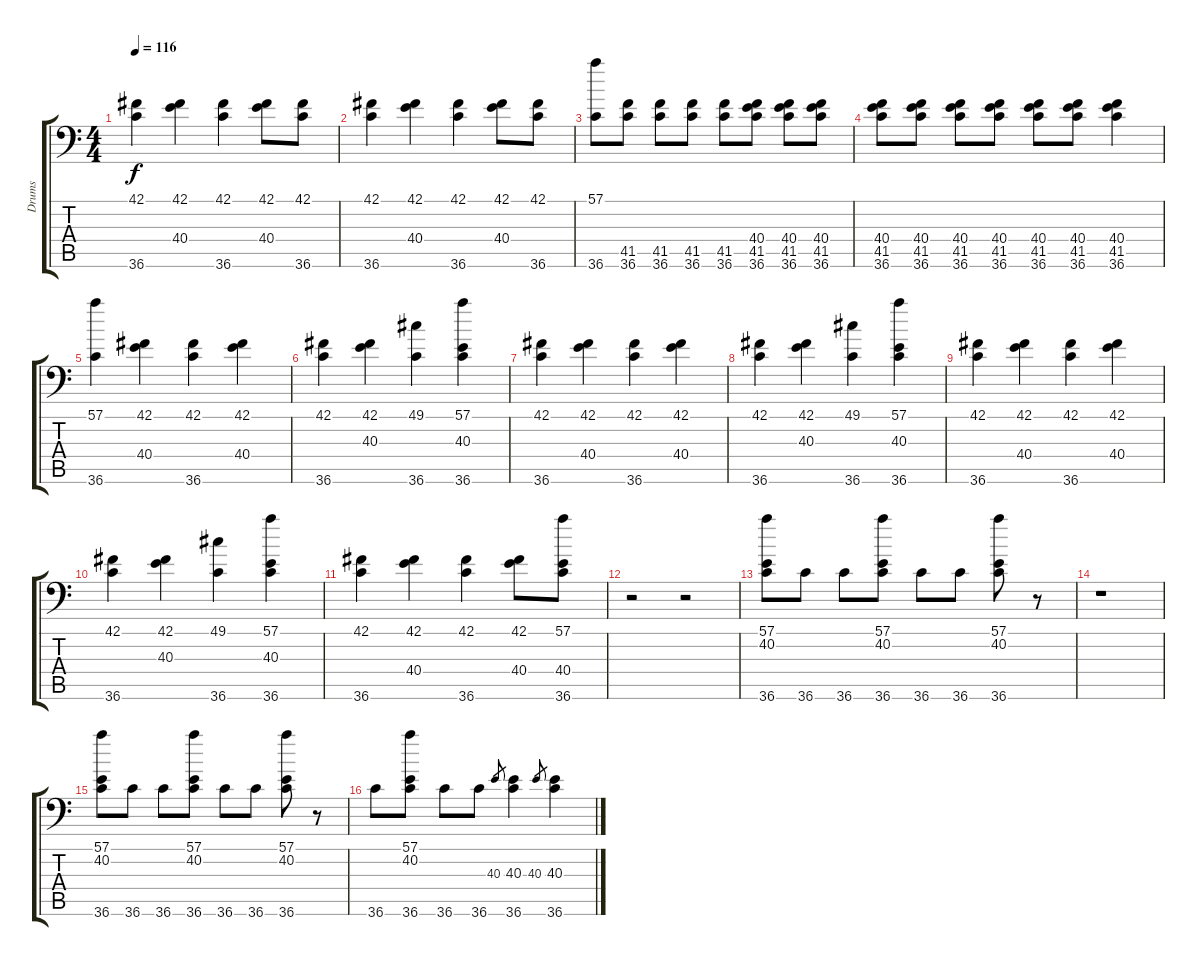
\track ("Drums" "Drums") {instrument acousticgrandpiano}
\staff {score tabs}
\tuning (C-1 C-1 C-1 C-1 C-1 C-1) {hide}
\ts (4 4)
\tempo 116
\clef f4
\ks c
(42.1 36.6).4{dy f} (42.1 40.4).4 (42.1 36.6).4 (42.1 40.4).8 (42.1 36.6).8 |
(42.1 36.6).4 (42.1 40.4).4 (42.1 36.6).4 (42.1 40.4).8 (42.1 36.6).8 |
(57.1 36.6).8 (41.5 36.6).8 (41.5 36.6).8 (41.5 36.6).8 (41.5 36.6).8 (40.4 41.5 36.6).8 (40.4 41.5 36.6).8 (40.4 41.5 36.6).8 |
(40.4 41.5 36.6).8 (40.4 41.5 36.6).8 (40.4 41.5 36.6).8 (40.4 41.5 36.6).8 (40.4 41.5 36.6).8 (40.4 41.5 36.6).8 (40.4 41.5 36.6).4 |
(57.1 36.6).4 (42.1 40.4).4 (42.1 36.6).4 (42.1 40.4).4 |
(42.1 36.6).4 (42.1 40.3).4 (49.1 36.6).4 (57.1 40.3 36.6).4 |
(42.1 36.6).4 (42.1 40.4).4 (42.1 36.6).4 (42.1 40.4).4 |
(42.1 36.6).4 (42.1 40.3).4 (49.1 36.6).4 (57.1 40.3 36.6).4 |
(42.1 36.6).4 (42.1 40.4).4 (42.1 36.6).4 (42.1 40.4).4 |
(42.1 36.6).4 (42.1 40.3).4 (49.1 36.6).4 (57.1 40.3 36.6).4 |
(42.1 36.6).4 (42.1 40.4).4 (42.1 36.6).4 (42.1 40.4).8 (57.1 40.4 36.6).8 |
r.2 r.2 |
(57.1 40.2 36.6).8 36.6.8 36.6.8 (57.1 40.2 36.6).8 36.6.8 36.6.8 (57.1 40.2 36.6).8 r.8 |
r.1 |
(57.1 40.2 36.6).8 36.6.8 36.6.8 (57.1 40.2 36.6).8 36.6.8 36.6.8 (57.1 40.2 36.6).8 r.8 |
36.6.8 (57.1 40.2 36.6).8 36.6.8 36.6.8 40.3.8{gr} (40.3 36.6).4 40.3.8{gr} (40.3 36.6).4
